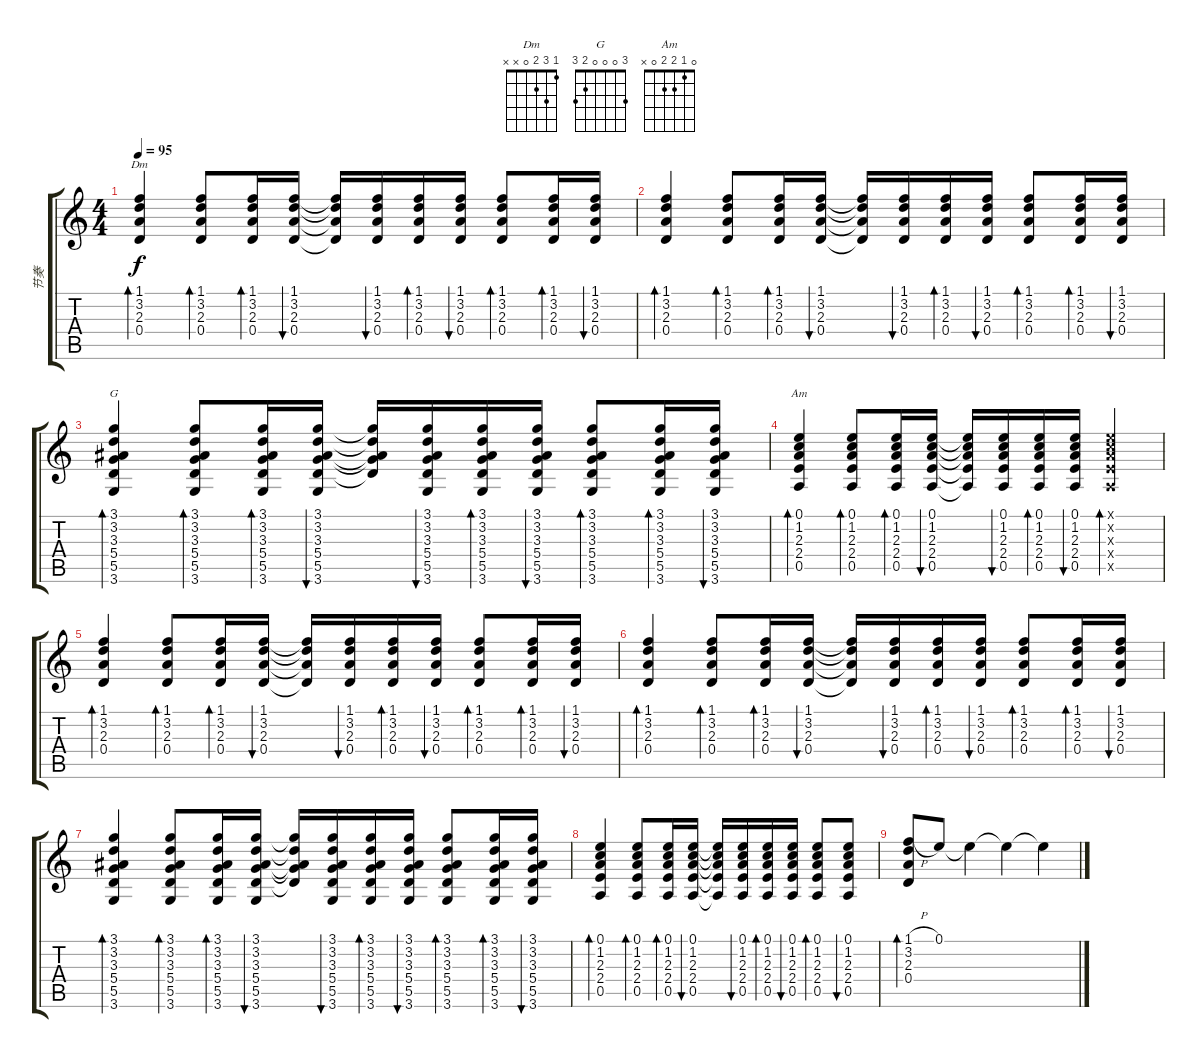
\track ("节奏" "节奏") {instrument acousticguitarsteel}
\staff {score tabs}
\tuning (E4 B3 G3 D3 A2 E2) {hide}
\chord ("Dm" 1 3 2 0 x x)
\chord ("G" 3 0 0 0 2 3)
\chord ("Am" 0 1 2 2 0 x)
\ts (4 4)
\tempo 95
\clef g2
\ks c
(1.1 3.2 2.3 0.4).4{bd 60 ch "Dm" dy f} (1.1 3.2 2.3 0.4).8{bd 60} (1.1 3.2 2.3 0.4).16{bd 60} (1.1 3.2 2.3 0.4).16{bu 60} (1.1{t} 3.2{t} 2.3{t} 0.4{t}).16 (1.1 3.2 2.3 0.4).16{bu 60} (1.1 3.2 2.3 0.4).16{bd 60} (1.1 3.2 2.3 0.4).16{bu 60} (1.1 3.2 2.3 0.4).8{bd 60} (1.1 3.2 2.3 0.4).16{bd 60} (1.1 3.2 2.3 0.4).16{bu 60} |
(1.1 3.2 2.3 0.4).4{bd 60} (1.1 3.2 2.3 0.4).8{bd 60} (1.1 3.2 2.3 0.4).16{bd 60} (1.1 3.2 2.3 0.4).16{bu 60} (1.1{t} 3.2{t} 2.3{t} 0.4{t}).16 (1.1 3.2 2.3 0.4).16{bu 60} (1.1 3.2 2.3 0.4).16{bd 60} (1.1 3.2 2.3 0.4).16{bu 60} (1.1 3.2 2.3 0.4).8{bd 60} (1.1 3.2 2.3 0.4).16{bd 60} (1.1 3.2 2.3 0.4).16{bu 60} |
(3.1 3.2 3.3 5.4 5.5 3.6).4{bd 60 ch "G"} (3.1 3.2 3.3 5.4 5.5 3.6).8{bd 60} (3.1 3.2 3.3 5.4 5.5 3.6).16{bd 60} (3.1 3.2 3.3 5.4 5.5 3.6).16{bu 60} (3.1{t} 3.2{t} 3.3{t} 5.4{t} 5.5{t}).16 (3.1 3.2 3.3 5.4 5.5 3.6).16{bu 60} (3.1 3.2 3.3 5.4 5.5 3.6).16{bd 60} (3.1 3.2 3.3 5.4 5.5 3.6).16{bu 60} (3.1 3.2 3.3 5.4 5.5 3.6).8{bd 60} (3.1 3.2 3.3 5.4 5.5 3.6).16{bd 60} (3.1 3.2 3.3 5.4 5.5 3.6).16{bu 60} |
(0.1 1.2 2.3 2.4 0.5).4{bd 60 ch "Am"} (0.1 1.2 2.3 2.4 0.5).8{bd 60} (0.1 1.2 2.3 2.4 0.5).16{bd 60} (0.1 1.2 2.3 2.4 0.5).16{bu 60} (0.1{t} 1.2{t} 2.3{t} 2.4{t} 0.5{t}).16 (0.1 1.2 2.3 2.4 0.5).16{bu 60} (0.1 1.2 2.3 2.4 0.5).16{bd 60} (0.1 1.2 2.3 2.4 0.5).16{bu 60} (0.1{x} 1.2{x} 2.3{x} 2.4{x} 0.5{x}).4{bd 60} |
(1.1 3.2 2.3 0.4).4{bd 60} (1.1 3.2 2.3 0.4).8{bd 60} (1.1 3.2 2.3 0.4).16{bd 60} (1.1 3.2 2.3 0.4).16{bu 60} (1.1{t} 3.2{t} 2.3{t} 0.4{t}).16 (1.1 3.2 2.3 0.4).16{bu 60} (1.1 3.2 2.3 0.4).16{bd 60} (1.1 3.2 2.3 0.4).16{bu 60} (1.1 3.2 2.3 0.4).8{bd 60} (1.1 3.2 2.3 0.4).16{bd 60} (1.1 3.2 2.3 0.4).16{bu 60} |
(1.1 3.2 2.3 0.4).4{bd 60} (1.1 3.2 2.3 0.4).8{bd 60} (1.1 3.2 2.3 0.4).16{bd 60} (1.1 3.2 2.3 0.4).16{bu 60} (1.1{t} 3.2{t} 2.3{t} 0.4{t}).16 (1.1 3.2 2.3 0.4).16{bu 60} (1.1 3.2 2.3 0.4).16{bd 60} (1.1 3.2 2.3 0.4).16{bu 60} (1.1 3.2 2.3 0.4).8{bd 60} (1.1 3.2 2.3 0.4).16{bd 60} (1.1 3.2 2.3 0.4).16{bu 60} |
(3.1 3.2 3.3 5.4 5.5 3.6).4{bd 60} (3.1 3.2 3.3 5.4 5.5 3.6).8{bd 60} (3.1 3.2 3.3 5.4 5.5 3.6).16{bd 60} (3.1 3.2 3.3 5.4 5.5 3.6).16{bu 60} (3.1{t} 3.2{t} 3.3{t} 5.4{t} 5.5{t}).16 (3.1 3.2 3.3 5.4 5.5 3.6).16{bu 60} (3.1 3.2 3.3 5.4 5.5 3.6).16{bd 60} (3.1 3.2 3.3 5.4 5.5 3.6).16{bu 60} (3.1 3.2 3.3 5.4 5.5 3.6).8{bd 60} (3.1 3.2 3.3 5.4 5.5 3.6).16{bd 60} (3.1 3.2 3.3 5.4 5.5 3.6).16{bu 60} |
(0.1 1.2 2.3 2.4 0.5).4{bd 60} (0.1 1.2 2.3 2.4 0.5).8{bd 60} (0.1 1.2 2.3 2.4 0.5).16{bd 60} (0.1 1.2 2.3 2.4 0.5).16{bu 60} (0.1{t} 1.2{t} 2.3{t} 2.4{t} 0.5{t}).16 (0.1 1.2 2.3 2.4 0.5).16{bu 60} (0.1 1.2 2.3 2.4 0.5).16{bd 60} (0.1 1.2 2.3 2.4 0.5).16{bu 60} (0.1 1.2 2.3 2.4 0.5).8{bd 60} (0.1 1.2 2.3 2.4 0.5).8{bu 60} |
(1.1{h} 3.2 2.3 0.4).8{bd 60 volume 16} 0.1.8 0.1{t}.4 0.1{t}.4 0.1{t}.4
